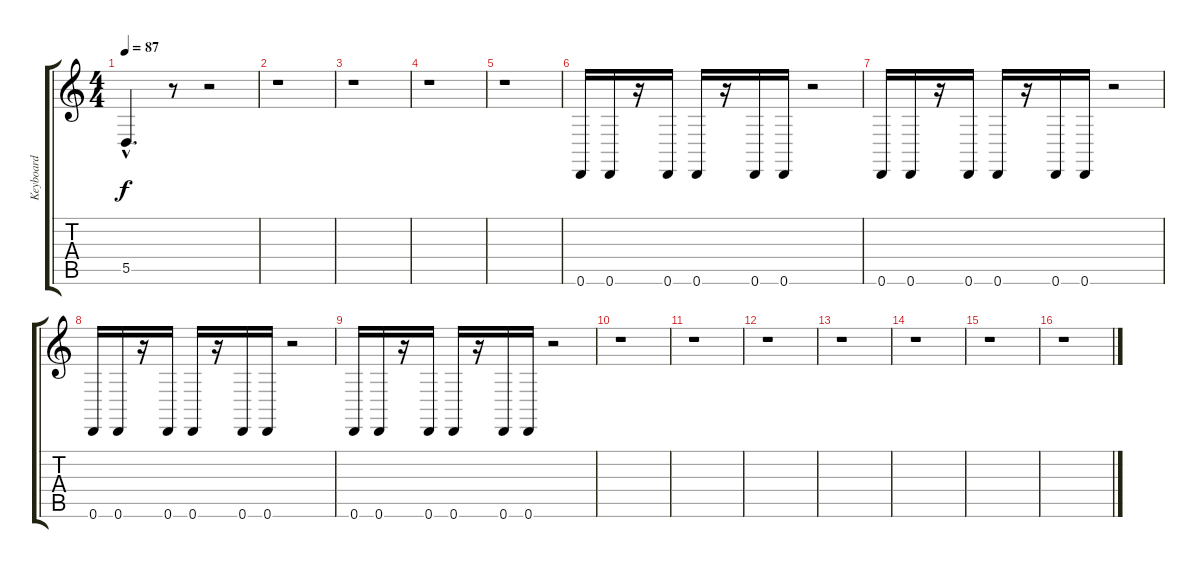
\track ("Keyboard" "Keyboard") {instrument stringensemble1}
\staff {score tabs}
\tuning (E4 B3 G3 D3 A2 D2) {hide}
\ts (4 4)
\tempo 87
\clef g2
\ks c
5.5{hac}.4{d dy f} r.8 r.2 |
r.1 |
r.1 |
r.1 |
r.1 |
0.6.16{instrument synthbass1} 0.6.16 r.16 0.6.16 0.6.16 r.16 0.6.16 0.6.16 r.2 |
0.6.16 0.6.16 r.16 0.6.16 0.6.16 r.16 0.6.16 0.6.16 r.2 |
0.6.16 0.6.16 r.16 0.6.16 0.6.16 r.16 0.6.16 0.6.16 r.2 |
0.6.16 0.6.16 r.16 0.6.16 0.6.16 r.16 0.6.16 0.6.16 r.2 |
r.1 |
r.1 |
r.1 |
r.1 |
r.1 |
r.1 |
r.1
